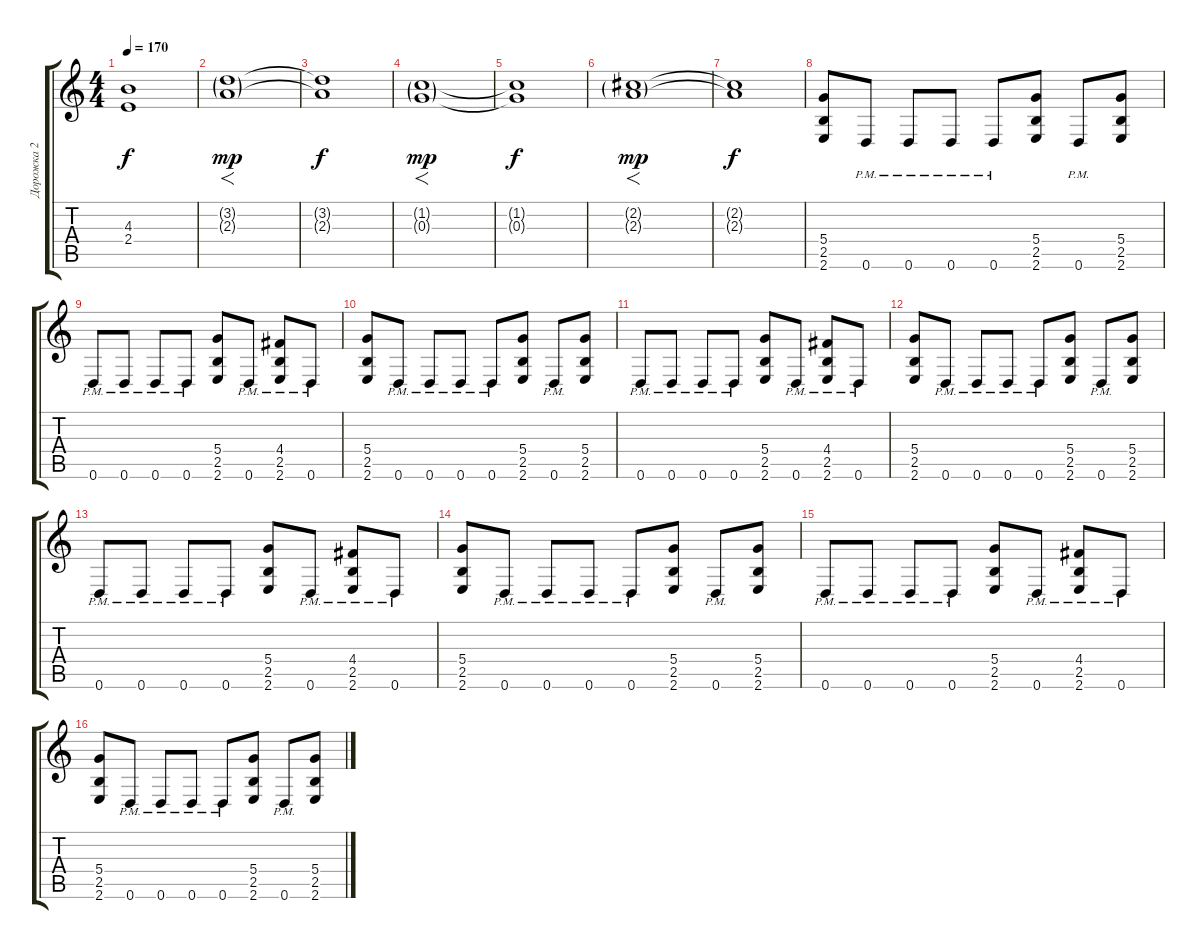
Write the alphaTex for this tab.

\track ("Дорожка 2" "Дорожка 2") {instrument distortionguitar}
\staff {score tabs}
\tuning (E4 B3 G3 D3 A2 D2) {hide}
\ts (4 4)
\tempo 170
\clef g2
\ks c
(4.3{t} 2.4{t}).1{dy f} |
(3.2{g} 2.3{g}).1{f dy mp} |
(3.2{t} 2.3{t}).1{dy f} |
(1.2{g} 0.3{g}).1{f dy mp} |
(1.2{t} 0.3{t}).1{dy f} |
(2.2{g} 2.3{g}).1{f dy mp} |
(2.2{t} 2.3{t}).1{dy f} |
(5.4 2.5 2.6).8 0.6{pm}.8 0.6{pm}.8 0.6{pm}.8 0.6{pm}.8 (5.4 2.5 2.6).8 0.6{pm}.8 (5.4 2.5 2.6).8 |
0.6{pm}.8 0.6{pm}.8 0.6{pm}.8 0.6{pm}.8 (5.4 2.5 2.6).8 0.6{pm}.8 (4.4 2.5 2.6{pm}).8 0.6{pm}.8 |
(5.4 2.5 2.6).8 0.6{pm}.8 0.6{pm}.8 0.6{pm}.8 0.6{pm}.8 (5.4 2.5 2.6).8 0.6{pm}.8 (5.4 2.5 2.6).8 |
0.6{pm}.8 0.6{pm}.8 0.6{pm}.8 0.6{pm}.8 (5.4 2.5 2.6).8 0.6{pm}.8 (4.4 2.5 2.6{pm}).8 0.6{pm}.8 |
(5.4 2.5 2.6).8 0.6{pm}.8 0.6{pm}.8 0.6{pm}.8 0.6{pm}.8 (5.4 2.5 2.6).8 0.6{pm}.8 (5.4 2.5 2.6).8 |
0.6{pm}.8 0.6{pm}.8 0.6{pm}.8 0.6{pm}.8 (5.4 2.5 2.6).8 0.6{pm}.8 (4.4 2.5 2.6{pm}).8 0.6{pm}.8 |
(5.4 2.5 2.6).8 0.6{pm}.8 0.6{pm}.8 0.6{pm}.8 0.6{pm}.8 (5.4 2.5 2.6).8 0.6{pm}.8 (5.4 2.5 2.6).8 |
0.6{pm}.8 0.6{pm}.8 0.6{pm}.8 0.6{pm}.8 (5.4 2.5 2.6).8 0.6{pm}.8 (4.4 2.5 2.6{pm}).8 0.6{pm}.8 |
(5.4 2.5 2.6).8 0.6{pm}.8 0.6{pm}.8 0.6{pm}.8 0.6{pm}.8 (5.4 2.5 2.6).8 0.6{pm}.8 (5.4 2.5 2.6).8
